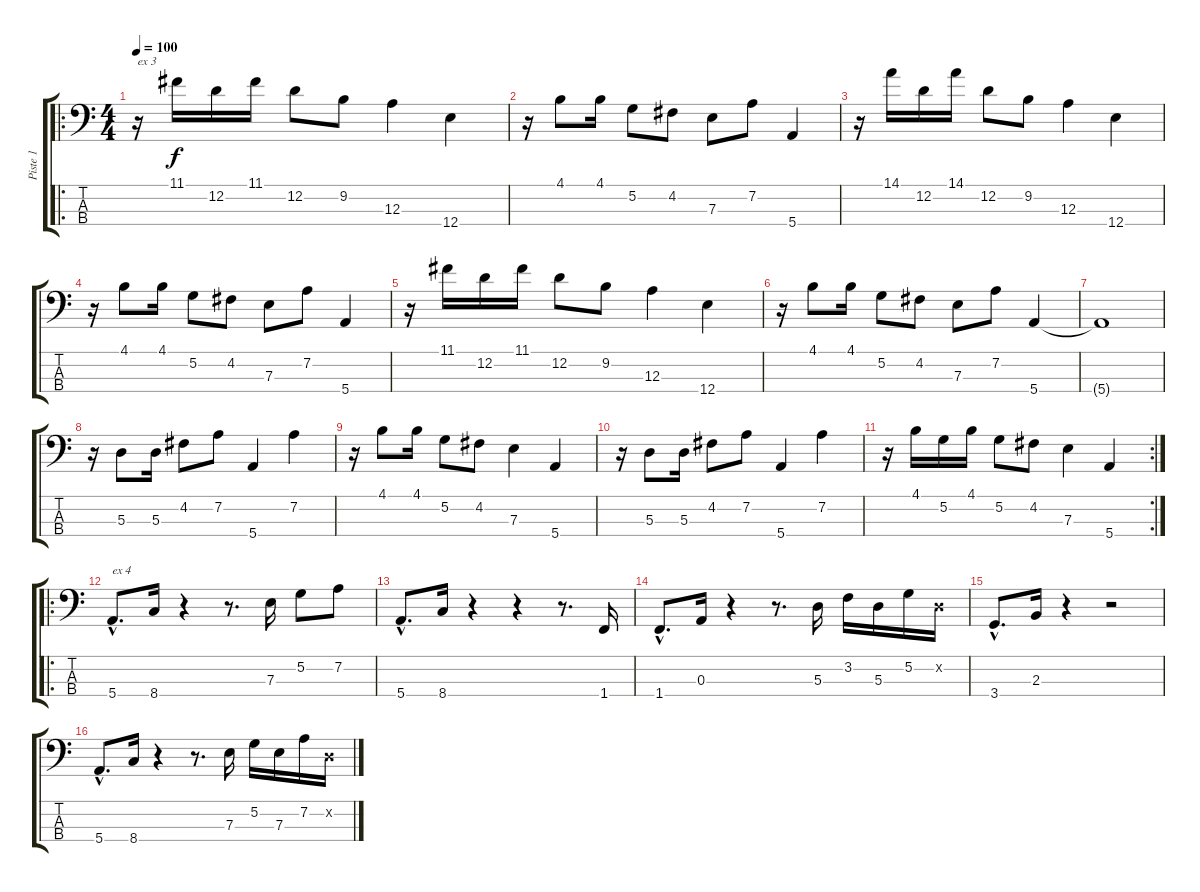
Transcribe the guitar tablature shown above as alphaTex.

\track ("Piste 1" "Piste 1") {instrument electricbassfinger}
\staff {score tabs}
\tuning (G2 D2 A1 E1) {hide}
\ro
\ts (4 4)
\tempo 100
\clef f4
\ks c
r.16{txt "ex 3" dy f} 11.1.16 12.2.16 11.1.16 12.2.8 9.2.8 12.3.4 12.4.4 |
r.16 4.1.8 4.1.16 5.2.8 4.2.8 7.3.8 7.2.8 5.4.4 |
r.16 14.1.16 12.2.16 14.1.16 12.2.8 9.2.8 12.3.4 12.4.4 |
r.16 4.1.8 4.1.16 5.2.8 4.2.8 7.3.8 7.2.8 5.4.4 |
r.16 11.1.16 12.2.16 11.1.16 12.2.8 9.2.8 12.3.4 12.4.4 |
r.16 4.1.8 4.1.16 5.2.8 4.2.8 7.3.8 7.2.8 5.4.4 |
5.4{t}.1 |
r.16 5.3.8 5.3.16 4.2.8 7.2.8 5.4.4 7.2.4 |
r.16 4.1.8 4.1.16 5.2.8 4.2.8 7.3.4 5.4.4 |
r.16 5.3.8 5.3.16 4.2.8 7.2.8 5.4.4 7.2.4 |
\rc 2
r.16 4.1.16 5.2.16 4.1.16 5.2.8 4.2.8 7.3.4 5.4.4 |
\ro
5.4{hac}.8{d txt "ex 4"} 8.4.16 r.4 r.8{d} 7.3.16 5.2.8 7.2.8 |
5.4{hac}.8{d} 8.4.16 r.4 r.4 r.8{d} 1.4.16 |
1.4{hac}.8{d} 0.3.16 r.4 r.8{d} 5.3.16 3.2.16 5.3.16 5.2.16 0.2{x}.16 |
3.4{hac}.8{d} 2.3.16 r.4 r.2 |
5.4{hac}.8{d} 8.4.16 r.4 r.8{d} 7.3.16 5.2.16 7.3.16 7.2.16 0.2{x}.16
